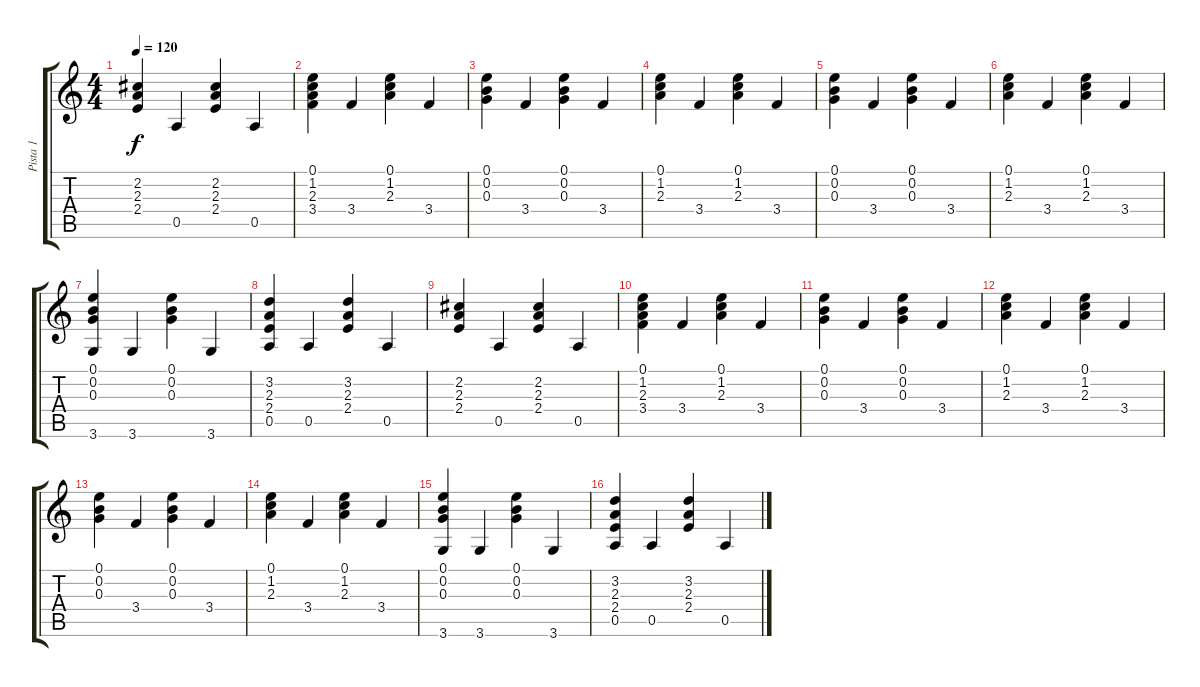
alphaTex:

\track ("Pista 1" "Pista 1") {instrument acousticguitarnylon}
\staff {score tabs}
\tuning (E4 B3 G3 D3 A2 E2) {hide}
\ts (4 4)
\tempo 120
\clef g2
\ks c
(2.2 2.3 2.4).4{dy f} 0.5.4 (2.2 2.3 2.4).4 0.5.4 |
(0.1 1.2 2.3 3.4).4 3.4.4 (0.1 1.2 2.3).4 3.4.4 |
(0.1 0.2 0.3).4 3.4.4 (0.1 0.2 0.3).4 3.4.4 |
(0.1 1.2 2.3).4 3.4.4 (0.1 1.2 2.3).4 3.4.4 |
(0.1 0.2 0.3).4 3.4.4 (0.1 0.2 0.3).4 3.4.4 |
(0.1 1.2 2.3).4 3.4.4 (0.1 1.2 2.3).4 3.4.4 |
(0.1 0.2 0.3 3.6).4 3.6.4 (0.1 0.2 0.3).4 3.6.4 |
(3.2 2.3 2.4 0.5).4 0.5.4 (3.2 2.3 2.4).4 0.5.4 |
(2.2 2.3 2.4).4 0.5.4 (2.2 2.3 2.4).4 0.5.4 |
(0.1 1.2 2.3 3.4).4 3.4.4 (0.1 1.2 2.3).4 3.4.4 |
(0.1 0.2 0.3).4 3.4.4 (0.1 0.2 0.3).4 3.4.4 |
(0.1 1.2 2.3).4 3.4.4 (0.1 1.2 2.3).4 3.4.4 |
(0.1 0.2 0.3).4 3.4.4 (0.1 0.2 0.3).4 3.4.4 |
(0.1 1.2 2.3).4 3.4.4 (0.1 1.2 2.3).4 3.4.4 |
(0.1 0.2 0.3 3.6).4 3.6.4 (0.1 0.2 0.3).4 3.6.4 |
(3.2 2.3 2.4 0.5).4 0.5.4 (3.2 2.3 2.4).4 0.5.4
